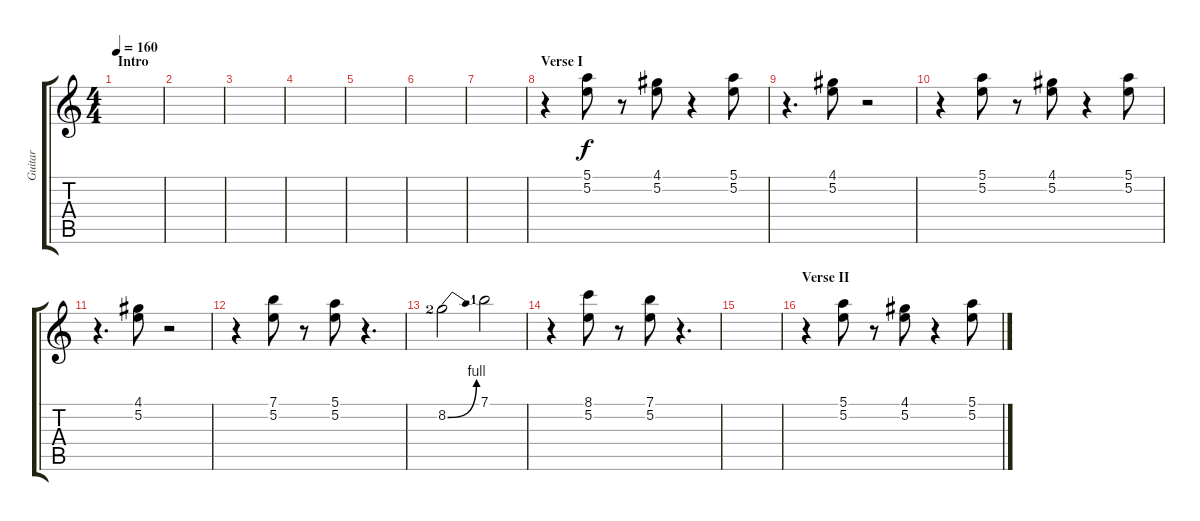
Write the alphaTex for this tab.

\track ("Guitar" "Guitar") {instrument overdrivenguitar}
\staff {score tabs}
\tuning (E4 B3 G3 D3 A2 E2) {hide}
\ts (4 4)
\section ("" "Intro")
\tempo 160
\clef g2
\ks c
|
|
|
|
|
|
|
\section ("" "Verse I")
r.4 (5.1 5.2).8 r.8 (4.1 5.2).8 r.4 (5.1 5.2).8 |
r.4{d} (4.1 5.2).8 r.2 |
r.4 (5.1 5.2).8 r.8 (4.1 5.2).8 r.4 (5.1 5.2).8 |
r.4{d} (4.1 5.2).8 r.2 |
r.4 (7.1 5.2).8 r.8 (5.1 5.2).8 r.4{d} |
8.2{be (bend 0 0 60 4) lf 3}.2 7.1{lf 2}.2 |
r.4 (8.1 5.2).8 r.8 (7.1 5.2).8 r.4{d} |
|
\section ("" "Verse II")
r.4 (5.1 5.2).8 r.8 (4.1 5.2).8 r.4 (5.1 5.2).8
